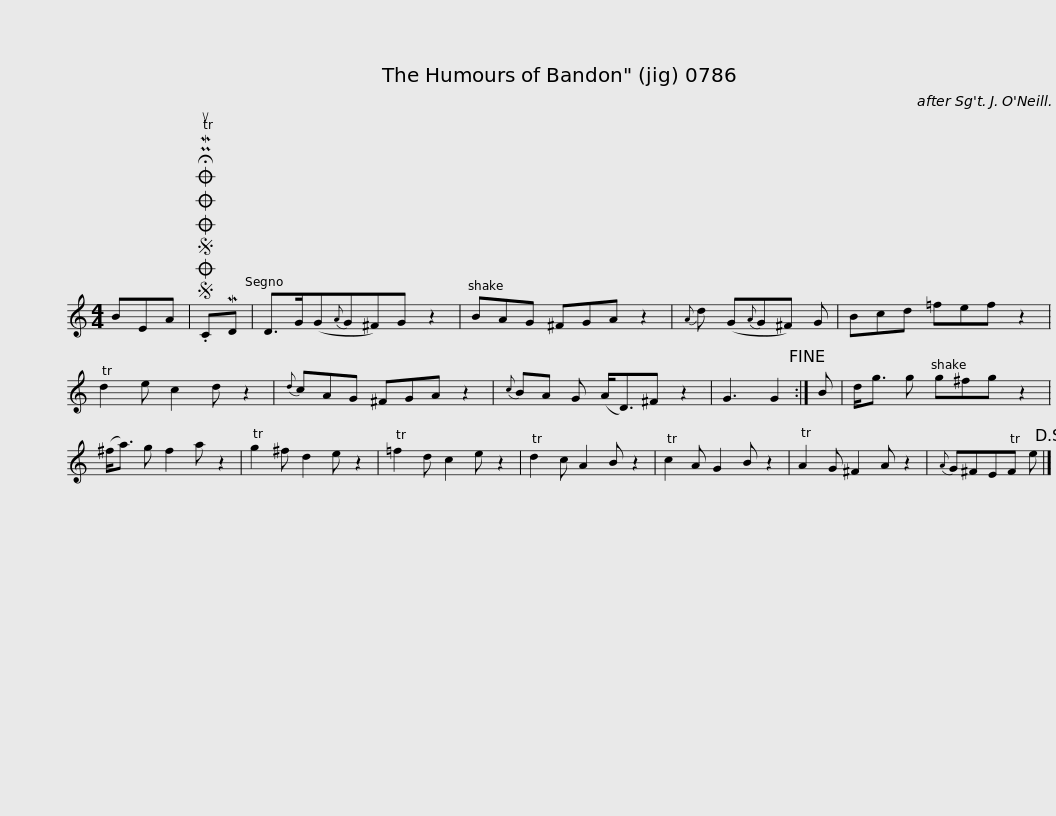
X:1
L:1/8
M:4/4
I:linebreak $
K:C
V:1 treble
V:1
 BEA |SOSOOO .!fermata!PMTuCMD | D>G(G{A}G^F)G z2 | BAG ^FGA z2 |{A} d (G{A}G^F) G | %5
 Bcd =fef z2 | Td2 e c2 d z2 |${d} cAG ^FGA z2 |{c} BA G (A<D)^F z2 | G3 G2!fine! :| %10
 B | d<g g g^fg z2 | (^f<a) g f2 a z2 | Tg2 ^f d2 e z2 |$ T=f2 d c2 e z2 | %15
 Td2 c A2 B z2 | Tc2 A G2 B z2 | TA2 G ^F2 A z2 |{A} G^FETF e!D.S.! |] %19
